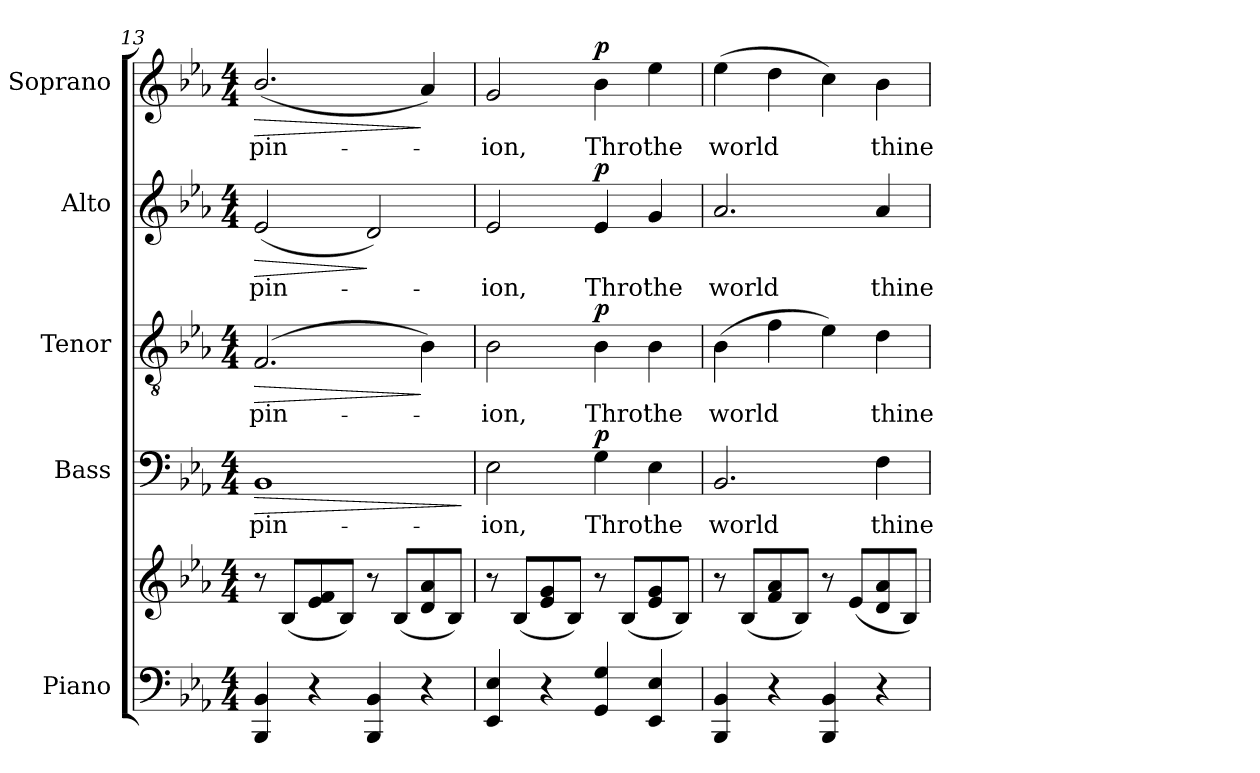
**kern	**kern	**kern	**text	**dynam	**kern	**text	**dynam	**kern	**text	**dynam	**kern	**text	**dynam
*part5	*part5	*part4	*part4	*part4	*part3	*part3	*part3	*part2	*part2	*part2	*part1	*part1	*part1
*staff6	*staff5	*staff4	*staff4	*staff4	*staff3	*staff3	*staff3	*staff2	*staff2	*staff2	*staff1	*staff1	*staff1
*I"Piano	*	*I"Bass	*	*	*I"Tenor	*	*	*I"Alto	*	*	*I"Soprano	*	*
*I'Pno.	*	*I'B.	*	*	*I'T.	*	*	*I'A.	*	*	*I'S.	*	*
*clefF4	*clefG2	*clefF4	*	*	*clefGv2	*	*	*clefG2	*	*	*clefG2	*	*
*	*	*	*	*	*ITrd7c12	*	*	*	*	*	*	*	*
*k[b-e-a-]	*k[b-e-a-]	*k[b-e-a-]	*	*	*k[b-e-a-]	*	*	*k[b-e-a-]	*	*	*k[b-e-a-]	*	*
*E-:	*E-:	*E-:	*	*	*E-:	*	*	*E-:	*	*	*E-:	*	*
*M4/4	*M4/4	*M4/4	*	*	*M4/4	*	*	*M4/4	*	*	*M4/4	*	*
=13	=13	=13	=13	=13	=13	=13	=13	=13	=13	=13	=13	=13	=13
!	!	!	!LO:LY:b:color=#000000	!LO:HP:b	!	!	!	!	!	!	!	!	!
!	!	!	!	!	!	!LO:LY:b:color=#000000	!LO:HP:b	!	!	!	!	!	!
!	!	!	!	!	!	!	!	!	!LO:LY:b:color=#000000	!LO:HP:b	!	!	!
!	!	!	!	!	!	!	!	!	!	!	!	!LO:LY:b:color=#000000	!LO:HP:b
4BBB-i/ 4BB-i	8r	1BB-i	pin-	>	(2.FFi/	pin-	>	(2e-i/	pin-	>	(2.b-i/	pin-	>
.	(8B-i/L	.	.	.	.	.	.	.	.	.	.	.	.
4r	8e-i/ 8fi	.	.	.	.	.	.	.	.	.	.	.	.
.	8B-i/J)	.	.	.	.	.	.	.	.	.	.	.	.
4BBB-i/ 4BB-i	8r	.	.	.	.	.	.	2di/)	.	]	.	.	.
.	(8B-i/L	.	.	.	.	.	.	.	.	.	.	.	.
4r	8di/ 8a-i	.	.	.	4BB-i\)	.	]	.	.	.	4a-i/)	.	]
.	8B-i/J)	.	.	.	.	.	.	.	.	.	.	.	.
.	.	.	.	]	.	.	.	.	.	.	.	.	.
!!LO:PB:g=z
=14	=14	=14	=14	=14	=14	=14	=14	=14	=14	=14	=14	=14	=14
!	!	!	!LO:LY:b:color=#000000	!	!	!	!	!	!	!	!	!	!
!	!	!	!	!	!	!LO:LY:b:color=#000000	!	!	!	!	!	!	!
!	!	!	!	!	!	!	!	!	!LO:LY:b:color=#000000	!	!	!	!
!	!	!	!	!	!	!	!	!	!	!	!	!LO:LY:b:color=#000000	!
4EE-i/ 4E-i	8r	2E-i\	-ion,	.	2BB-i\	-ion,	.	2e-i/	-ion,	.	2gi/	-ion,	.
.	(8B-i/L	.	.	.	.	.	.	.	.	.	.	.	.
4r	8e-i/ 8gi	.	.	.	.	.	.	.	.	.	.	.	.
.	8B-i/J)	.	.	.	.	.	.	.	.	.	.	.	.
!	!	!	!LO:LY:b:color=#000000	!	!	!	!	!	!	!	!	!	!
!	!	!	!	!	!	!LO:LY:b:color=#000000	!	!	!	!	!	!	!
!	!	!	!	!	!	!	!	!	!LO:LY:b:color=#000000	!	!	!	!
!	!	!	!	!	!	!	!	!	!	!	!	!LO:LY:b:color=#000000	!
4GGi/ 4Gi	8r	4Gi\	Thro'	p	4BB-i\	Thro'	p	4e-i/	Thro'	p	4b-i\	Thro'	p
.	(8B-i/L	.	.	.	.	.	.	.	.	.	.	.	.
!	!	!	!LO:LY:b:color=#000000	!	!	!	!	!	!	!	!	!	!
!	!	!	!	!	!	!LO:LY:b:color=#000000	!	!	!	!	!	!	!
!	!	!	!	!	!	!	!	!	!LO:LY:b:color=#000000	!	!	!	!
!	!	!	!	!	!	!	!	!	!	!	!	!LO:LY:b:color=#000000	!
4EE-i/ 4E-i	8e-i/ 8gi	4E-i\	the	.	4BB-i\	the	.	4gi/	the	.	4ee-i\	the	.
.	8B-i/J)	.	.	.	.	.	.	.	.	.	.	.	.
=15	=15	=15	=15	=15	=15	=15	=15	=15	=15	=15	=15	=15	=15
!	!	!	!LO:LY:b:color=#000000	!	!	!	!	!	!	!	!	!	!
!	!	!	!	!	!	!LO:LY:b:color=#000000	!	!	!	!	!	!	!
!	!	!	!	!	!	!	!	!	!LO:LY:b:color=#000000	!	!	!	!
!	!	!	!	!	!	!	!	!	!	!	!	!LO:LY:b:color=#000000	!
4BBB-i/ 4BB-i	8r	2.BB-i/	world	.	(4BB-i\	world	.	2.a-i/	world	.	(4ee-i\	world	.
.	(8B-i/L	.	.	.	.	.	.	.	.	.	.	.	.
4r	8fi/ 8a-i	.	.	.	4Fi\	.	.	.	.	.	4ddi\	.	.
.	8B-i/J)	.	.	.	.	.	.	.	.	.	.	.	.
4BBB-i/ 4BB-i	8r	.	.	.	4E-i\)	.	.	.	.	.	4cci\)	.	.
.	(8e-i/L	.	.	.	.	.	.	.	.	.	.	.	.
!	!	!	!LO:LY:b:color=#000000	!	!	!	!	!	!	!	!	!	!
!	!	!	!	!	!	!LO:LY:b:color=#000000	!	!	!	!	!	!	!
!	!	!	!	!	!	!	!	!	!LO:LY:b:color=#000000	!	!	!	!
!	!	!	!	!	!	!	!	!	!	!	!	!LO:LY:b:color=#000000	!
4r	8di/ 8a-i	4Fi\	thine	.	4Di\	thine	.	4a-i/	thine	.	4b-i\	thine	.
.	8B-i/J)	.	.	.	.	.	.	.	.	.	.	.	.
=	=	=	=	=	=	=	=	=	=	=	=	=	=
*-	*-	*-	*-	*-	*-	*-	*-	*-	*-	*-	*-	*-	*-
